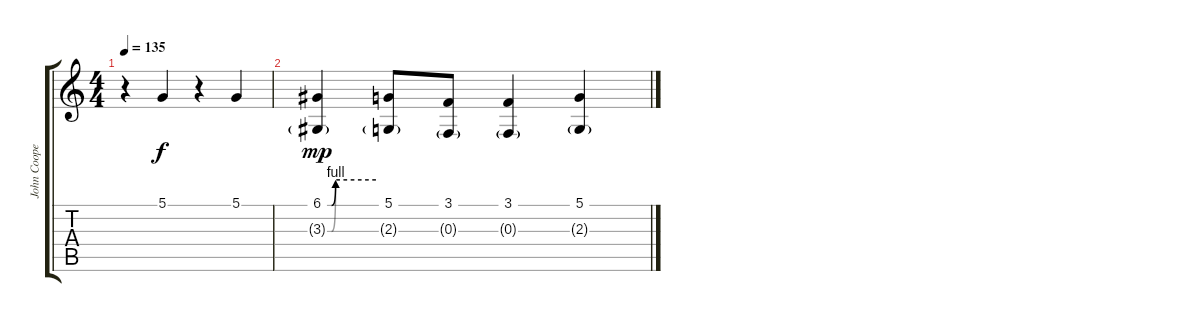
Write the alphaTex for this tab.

\track ("John Cooper (Vocals)" "John Coope") {instrument tenorsax}
\staff {score tabs}
\tuning (D4 A3 F3 C3 G2 C2) {hide}
\ts (4 4)
\tempo 135
\clef g2
\ks c
r.4{dy mp} 5.1.4{dy f} r.4 5.1.4 |
(6.1{be (custom 0 0 5 0 10 4 60 4)} 3.3{be (custom 0 0 5 0 10 4 60 4) g}).4{dy mp} (5.1 2.3{g}).8 (3.1 0.3{g}).8 (3.1 0.3{g}).4 (5.1 2.3{g}).4
